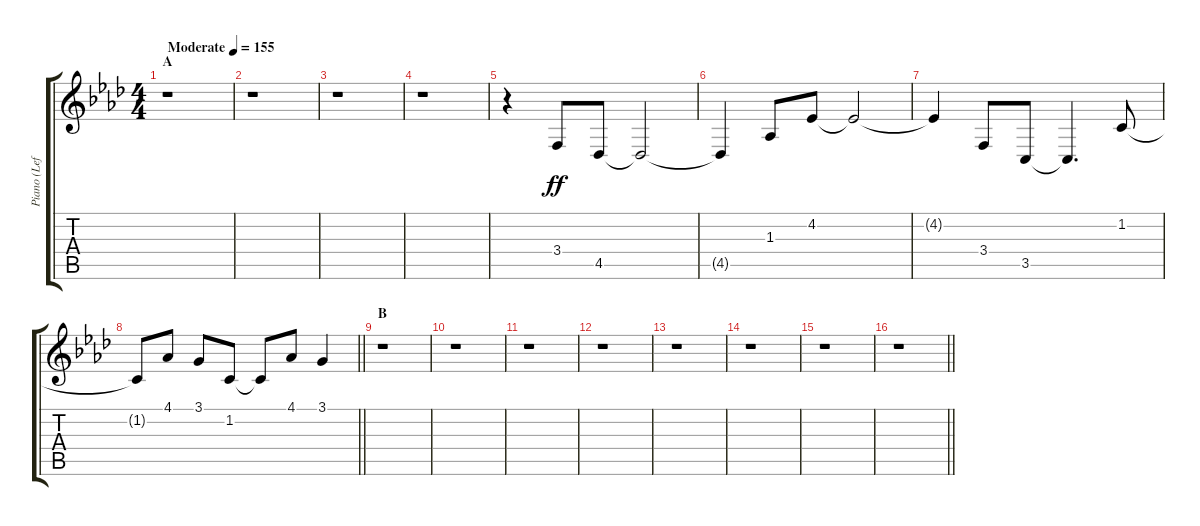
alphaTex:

\track ("Piano (Left Hand)" "Piano (Lef") {instrument brightacousticpiano}
\staff {score tabs}
\tuning (E4 B3 G3 D3 A2 E2) {hide}
\ts (4 4)
\section ("" "A")
\tempo (155 "Moderate")
\clef g2
\ks ab
r.1{dy ff instrument brightacousticpiano} |
r.1 |
r.1 |
r.1 |
r.4 3.4.8 4.5.8 4.5{t}.2 |
4.5{t}.4 1.3.8 4.2.8 4.2{t}.2 |
4.2{t}.4 3.4.8 3.5.8 3.5{t}.4{d} 1.2.8 |
\barLineRight lightlight
1.2{t}.8 4.1.8 3.1.8 1.2.8 1.2{t}.8 4.1.8 3.1.4 |
\section ("" "B")
r.1 |
r.1 |
r.1 |
r.1 |
r.1 |
r.1 |
r.1 |
\barLineRight lightlight
r.1
